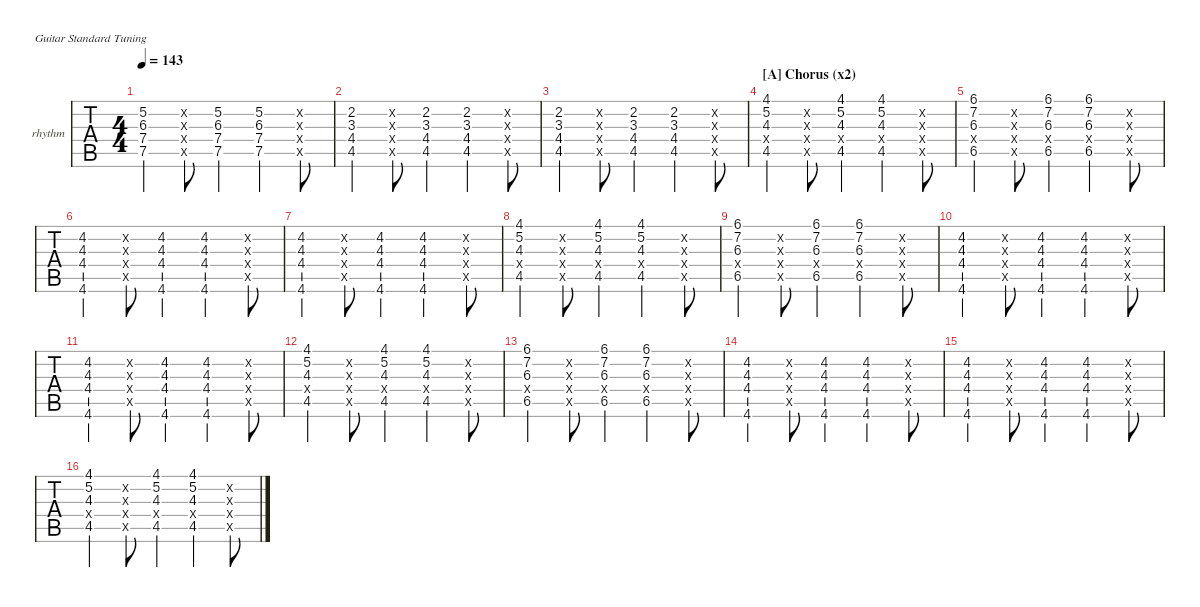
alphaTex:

\defaultSystemsLayout 4
\hideDynamics
\bracketExtendMode nobrackets
\firstSystemTrackNameOrientation horizontal
\otherSystemsTrackNameOrientation horizontal
\track ("rhythm guitar" "rhythm") {instrument electricguitarclean}
\staff {tabs}
\tuning (E4 B3 G3 D3 A2 E2)
\ts (4 4)
\tempo 143
\clef g2
\ks g#minor
(7.5{acc forcenatural} 7.4{acc forcenatural} 6.3{acc #} 5.2{acc forcenatural}).4{dy mf} (0.5{x acc forcenatural} 0.4{x acc forcenatural} 0.3{x acc forcenatural} 0.2{x acc forcenatural}).8 (7.5{acc forcenatural} 7.4{acc forcenatural} 6.3{acc #} 5.2{acc forcenatural}).4 (7.5{acc forcenatural} 7.4{acc forcenatural} 6.3{acc #} 5.2{acc forcenatural}).4 (0.5{x acc forcenatural} 0.4{x acc forcenatural} 0.3{x acc forcenatural} 0.2{x acc forcenatural}).8 |
(4.5{acc #} 4.4{acc #} 3.3{acc #} 2.2{acc #}).4 (2.5{x acc forcenatural} 2.4{x acc forcenatural} 1.3{x acc #} 0.2{x acc forcenatural}).8 (4.5{acc #} 4.4{acc #} 3.3{acc #} 2.2{acc #}).4 (4.5{acc #} 4.4{acc #} 3.3{acc #} 2.2{acc #}).4 (2.5{x acc forcenatural} 2.4{x acc forcenatural} 1.3{x acc #} 0.2{x acc forcenatural}).8 |
(4.5{acc #} 4.4{acc #} 3.3{acc #} 2.2{acc #}).4 (2.5{x acc forcenatural} 2.4{x acc forcenatural} 1.3{x acc #} 0.2{x acc forcenatural}).8 (4.5{acc #} 4.4{acc #} 3.3{acc #} 2.2{acc #}).4 (4.5{acc #} 4.4{acc #} 3.3{acc #} 2.2{acc #}).4 (2.5{x acc forcenatural} 2.4{x acc forcenatural} 1.3{x acc #} 0.2{x acc forcenatural}).8 |
\section ("A" "Chorus (x2)")
(4.5{acc #} 0.4{x acc forcenatural} 4.3{acc forcenatural} 5.2{acc forcenatural} 4.1{acc #}).4 (0.2{x acc forcenatural} 0.3{x acc forcenatural} 0.4{x acc forcenatural} 0.5{x acc forcenatural}).8 (4.5{acc #} 0.4{x acc forcenatural} 4.3{acc forcenatural} 5.2{acc forcenatural} 4.1{acc #}).4 (4.5{acc #} 0.4{x acc forcenatural} 4.3{acc forcenatural} 5.2{acc forcenatural} 4.1{acc #}).4 (0.4{x acc forcenatural} 0.3{x acc forcenatural} 0.2{x acc forcenatural} 0.5{x acc forcenatural}).8 |
(6.5{acc #} 0.4{x acc forcenatural} 6.3{acc #} 7.2{acc #} 6.1{acc #}).4 (0.5{x acc forcenatural} 0.4{x acc forcenatural} 0.3{x acc forcenatural} 0.2{x acc forcenatural}).8 (6.5{acc #} 0.4{x acc forcenatural} 6.3{acc #} 7.2{acc #} 6.1{acc #}).4 (6.5{acc #} 0.4{x acc forcenatural} 6.3{acc #} 7.2{acc #} 6.1{acc #}).4 (0.2{x acc forcenatural} 0.3{x acc forcenatural} 0.4{x acc forcenatural} 0.5{x acc forcenatural}).8 |
(4.6{acc #} 4.4{acc #} 4.3{acc forcenatural} 4.2{acc #}).4 (0.5{x acc forcenatural} 0.4{x acc forcenatural} 0.3{x acc forcenatural} 0.2{x acc forcenatural}).8 (4.6{acc #} 4.4{acc #} 4.3{acc forcenatural} 4.2{acc #}).4 (4.6{acc #} 4.4{acc #} 4.3{acc forcenatural} 4.2{acc #}).4 (0.2{x acc forcenatural} 0.3{x acc forcenatural} 0.4{x acc forcenatural} 0.5{x acc forcenatural}).8 |
(4.6{acc #} 4.4{acc #} 4.3{acc forcenatural} 4.2{acc #}).4 (0.5{x acc forcenatural} 0.4{x acc forcenatural} 0.3{x acc forcenatural} 0.2{x acc forcenatural}).8 (4.6{acc #} 4.4{acc #} 4.3{acc forcenatural} 4.2{acc #}).4 (4.6{acc #} 4.4{acc #} 4.3{acc forcenatural} 4.2{acc #}).4 (0.2{x acc forcenatural} 0.3{x acc forcenatural} 0.4{x acc forcenatural} 0.5{x acc forcenatural}).8 |
(4.5{acc #} 0.4{x acc forcenatural} 4.3{acc forcenatural} 5.2{acc forcenatural} 4.1{acc #}).4 (0.2{x acc forcenatural} 0.3{x acc forcenatural} 0.4{x acc forcenatural} 0.5{x acc forcenatural}).8 (4.5{acc #} 0.4{x acc forcenatural} 4.3{acc forcenatural} 5.2{acc forcenatural} 4.1{acc #}).4 (4.5{acc #} 0.4{x acc forcenatural} 4.3{acc forcenatural} 5.2{acc forcenatural} 4.1{acc #}).4 (0.4{x acc forcenatural} 0.3{x acc forcenatural} 0.2{x acc forcenatural} 0.5{x acc forcenatural}).8 |
(6.5{acc #} 0.4{x acc forcenatural} 6.3{acc #} 7.2{acc #} 6.1{acc #}).4 (0.5{x acc forcenatural} 0.4{x acc forcenatural} 0.3{x acc forcenatural} 0.2{x acc forcenatural}).8 (6.5{acc #} 0.4{x acc forcenatural} 6.3{acc #} 7.2{acc #} 6.1{acc #}).4 (6.5{acc #} 0.4{x acc forcenatural} 6.3{acc #} 7.2{acc #} 6.1{acc #}).4 (0.2{x acc forcenatural} 0.3{x acc forcenatural} 0.4{x acc forcenatural} 0.5{x acc forcenatural}).8 |
(4.6{acc #} 4.4{acc #} 4.3{acc forcenatural} 4.2{acc #}).4 (0.5{x acc forcenatural} 0.4{x acc forcenatural} 0.3{x acc forcenatural} 0.2{x acc forcenatural}).8 (4.6{acc #} 4.4{acc #} 4.3{acc forcenatural} 4.2{acc #}).4 (4.6{acc #} 4.4{acc #} 4.3{acc forcenatural} 4.2{acc #}).4 (0.2{x acc forcenatural} 0.3{x acc forcenatural} 0.4{x acc forcenatural} 0.5{x acc forcenatural}).8 |
(4.6{acc #} 4.4{acc #} 4.3{acc forcenatural} 4.2{acc #}).4 (0.5{x acc forcenatural} 0.4{x acc forcenatural} 0.3{x acc forcenatural} 0.2{x acc forcenatural}).8 (4.6{acc #} 4.4{acc #} 4.3{acc forcenatural} 4.2{acc #}).4 (4.6{acc #} 4.4{acc #} 4.3{acc forcenatural} 4.2{acc #}).4 (0.2{x acc forcenatural} 0.3{x acc forcenatural} 0.4{x acc forcenatural} 0.5{x acc forcenatural}).8 |
(4.5{acc #} 0.4{x acc forcenatural} 4.3{acc forcenatural} 5.2{acc forcenatural} 4.1{acc #}).4 (0.2{x acc forcenatural} 0.3{x acc forcenatural} 0.4{x acc forcenatural} 0.5{x acc forcenatural}).8 (4.5{acc #} 0.4{x acc forcenatural} 4.3{acc forcenatural} 5.2{acc forcenatural} 4.1{acc #}).4 (4.5{acc #} 0.4{x acc forcenatural} 4.3{acc forcenatural} 5.2{acc forcenatural} 4.1{acc #}).4 (0.4{x acc forcenatural} 0.3{x acc forcenatural} 0.2{x acc forcenatural} 0.5{x acc forcenatural}).8 |
(6.5{acc #} 0.4{x acc forcenatural} 6.3{acc #} 7.2{acc #} 6.1{acc #}).4 (0.5{x acc forcenatural} 0.4{x acc forcenatural} 0.3{x acc forcenatural} 0.2{x acc forcenatural}).8 (6.5{acc #} 0.4{x acc forcenatural} 6.3{acc #} 7.2{acc #} 6.1{acc #}).4 (6.5{acc #} 0.4{x acc forcenatural} 6.3{acc #} 7.2{acc #} 6.1{acc #}).4 (0.2{x acc forcenatural} 0.3{x acc forcenatural} 0.4{x acc forcenatural} 0.5{x acc forcenatural}).8 |
(4.6{acc #} 4.4{acc #} 4.3{acc forcenatural} 4.2{acc #}).4 (0.5{x acc forcenatural} 0.4{x acc forcenatural} 0.3{x acc forcenatural} 0.2{x acc forcenatural}).8 (4.6{acc #} 4.4{acc #} 4.3{acc forcenatural} 4.2{acc #}).4 (4.6{acc #} 4.4{acc #} 4.3{acc forcenatural} 4.2{acc #}).4 (0.2{x acc forcenatural} 0.3{x acc forcenatural} 0.4{x acc forcenatural} 0.5{x acc forcenatural}).8 |
(4.6{acc #} 4.4{acc #} 4.3{acc forcenatural} 4.2{acc #}).4 (0.5{x acc forcenatural} 0.4{x acc forcenatural} 0.3{x acc forcenatural} 0.2{x acc forcenatural}).8 (4.6{acc #} 4.4{acc #} 4.3{acc forcenatural} 4.2{acc #}).4 (4.6{acc #} 4.4{acc #} 4.3{acc forcenatural} 4.2{acc #}).4 (0.2{x acc forcenatural} 0.3{x acc forcenatural} 0.4{x acc forcenatural} 0.5{x acc forcenatural}).8 |
(4.5{acc #} 0.4{x acc forcenatural} 4.3{acc forcenatural} 5.2{acc forcenatural} 4.1{acc #}).4 (0.2{x acc forcenatural} 0.3{x acc forcenatural} 0.4{x acc forcenatural} 0.5{x acc forcenatural}).8 (4.5{acc #} 0.4{x acc forcenatural} 4.3{acc forcenatural} 5.2{acc forcenatural} 4.1{acc #}).4 (4.5{acc #} 0.4{x acc forcenatural} 4.3{acc forcenatural} 5.2{acc forcenatural} 4.1{acc #}).4 (0.4{x acc forcenatural} 0.3{x acc forcenatural} 0.2{x acc forcenatural} 0.5{x acc forcenatural}).8
